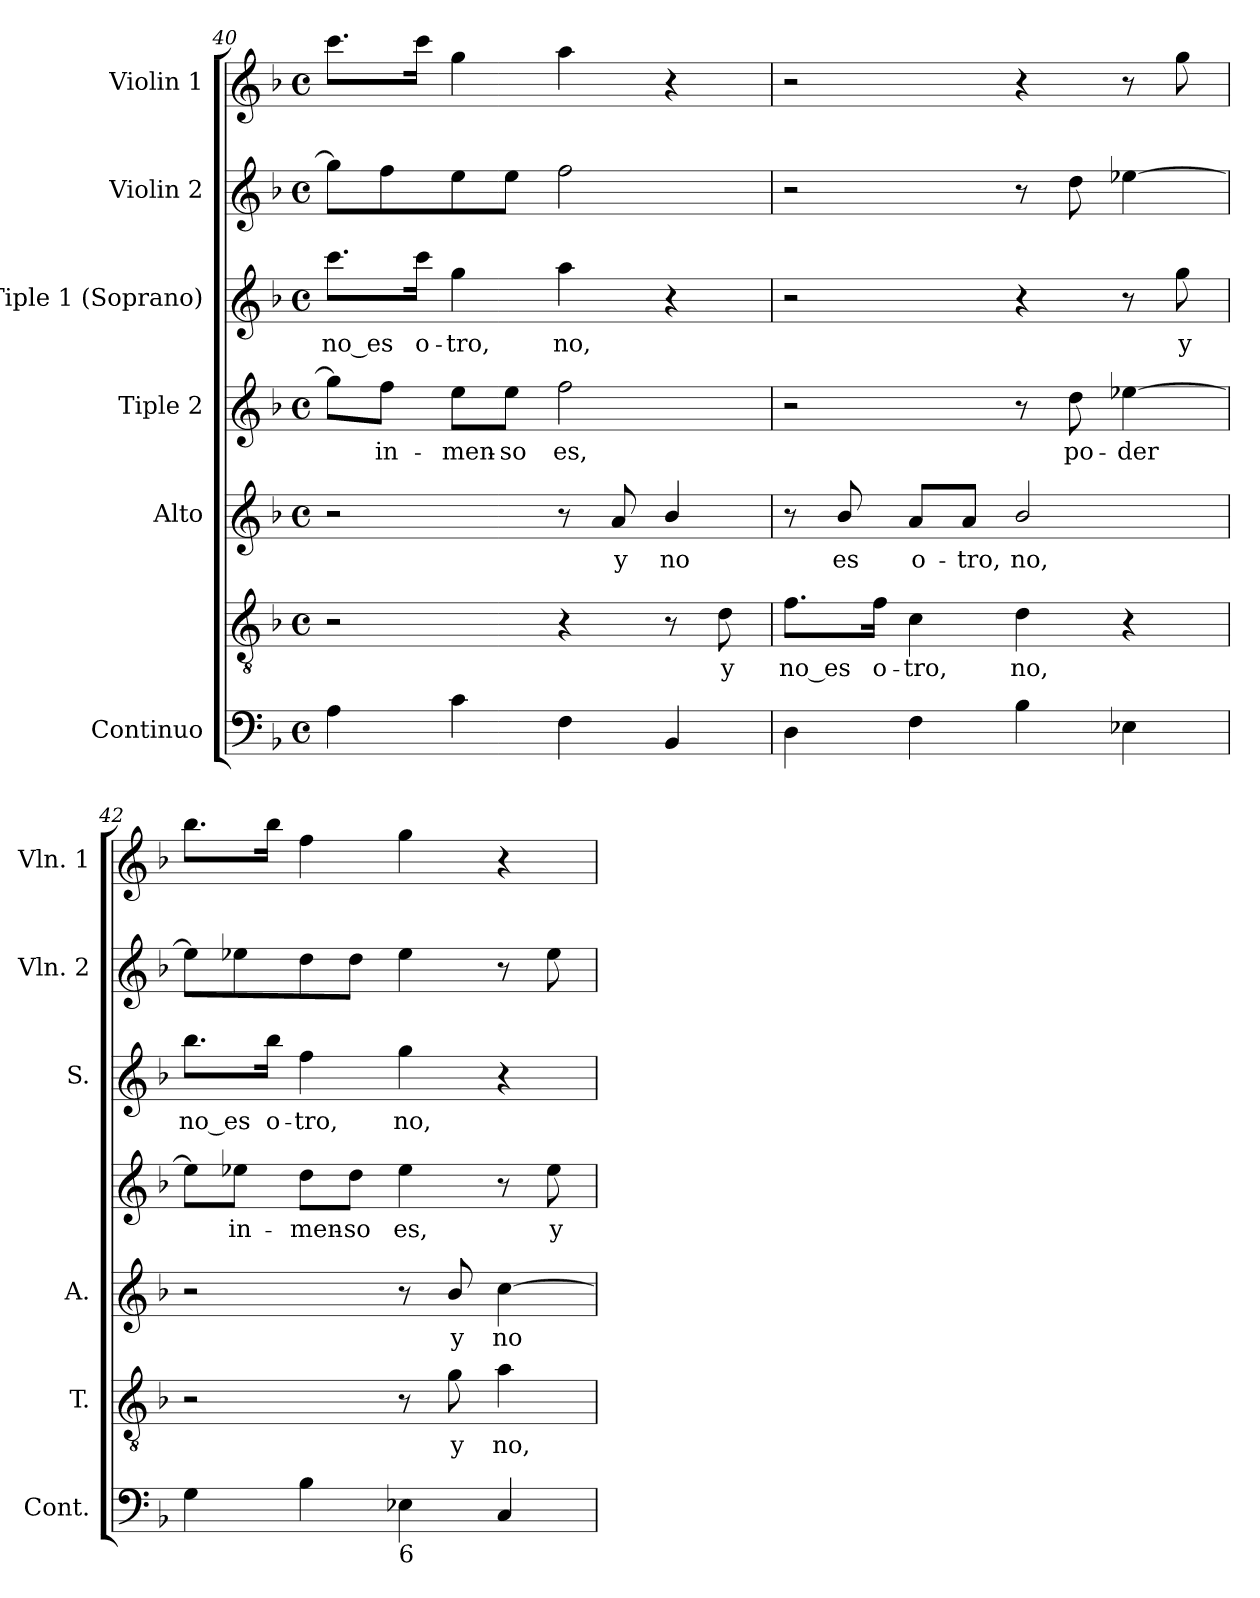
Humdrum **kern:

**kern	**kern	**text	**kern	**text	**kern	**text	**kern	**text	**kern	**kern
*part7	*part6	*part6	*part5	*part5	*part4	*part4	*part3	*part3	*part2	*part1
*staff7	*staff6	*staff6	*staff5	*staff5	*staff4	*staff4	*staff3	*staff3	*staff2	*staff1
*I"Continuo	*I""Tenor" or Alto	*	*I"Alto	*	*I"Tiple 2	*	*I"Tiple 1 (Soprano)	*	*I"Violin 2	*I"Violin 1
*I'Cont.	*I'T.	*	*I'A.	*	*	*	*I'S.	*	*I'Vln. 2	*I'Vln. 1
*clefF4	*clefGv2	*	*clefG2	*	*clefG2	*	*clefG2	*	*clefG2	*clefG2
*	*ITrd7c12	*	*	*	*	*	*	*	*	*
*k[b-]	*k[b-]	*	*k[b-]	*	*k[b-]	*	*k[b-]	*	*k[b-]	*k[b-]
*F:	*F:	*	*F:	*	*F:	*	*F:	*	*F:	*F:
*M4/4	*M4/4	*	*M4/4	*	*M4/4	*	*M4/4	*	*M4/4	*M4/4
*met(c)	*met(c)	*	*met(c)	*	*met(c)	*	*met(c)	*	*met(c)	*met(c)
=40	=40	=40	=40	=40	=40	=40	=40	=40	=40	=40
!	!	!	!	!	!	!	!	!LO:LY:b:color=#000000	!	!
4Ai\	2r	.	2r	.	8ggi\L]	.	8.ccci\L	no_es	8ggi\L]	8.ccci\L
!	!	!	!	!	!	!LO:LY:b:color=#000000	!	!	!	!
.	.	.	.	.	8ffi\J	in-	.	.	8ffi\	.
!	!	!	!	!	!	!	!	!LO:LY:b:color=#000000	!	!
.	.	.	.	.	.	.	16ccci\Jk	o-	.	16ccci\Jk
!	!	!	!	!	!	!LO:LY:b:color=#000000	!	!	!	!
!	!	!	!	!	!	!	!	!LO:LY:b:color=#000000	!	!
4ci\	.	.	.	.	8eei\L	-men-	4ggi\	-tro,	8eei\	4ggi\
!	!	!	!	!	!	!LO:LY:b:color=#000000	!	!	!	!
.	.	.	.	.	8eei\J	-so	.	.	8eei\J	.
!	!	!	!	!	!	!LO:LY:b:color=#000000	!	!	!	!
!	!	!	!	!	!	!	!	!LO:LY:b:color=#000000	!	!
4Fi\	4r	.	8r	.	2ffi\	es,	4aai\	no,	2ffi\	4aai\
!	!	!	!	!LO:LY:b:color=#000000	!	!	!	!	!	!
.	.	.	8ai/	y	.	.	.	.	.	.
!	!	!	!	!LO:LY:b:color=#000000	!	!	!	!	!	!
4BB-i/	8r	.	4b-i/	no	.	.	4r	.	.	4r
!	!	!LO:LY:b:color=#000000	!	!	!	!	!	!	!	!
.	8Di\	y	.	.	.	.	.	.	.	.
!!LO:PB:g=z
=41	=41	=41	=41	=41	=41	=41	=41	=41	=41	=41
!	!	!LO:LY:b:color=#000000	!	!	!	!	!	!	!	!
4Di\	8.Fi\L	no_es	8r	.	2r	.	2r	.	2r	2r
!	!	!	!	!LO:LY:b:color=#000000	!	!	!	!	!	!
.	.	.	8b-i/	es	.	.	.	.	.	.
!	!	!LO:LY:b:color=#000000	!	!	!	!	!	!	!	!
.	16Fi\Jk	o-	.	.	.	.	.	.	.	.
!	!	!LO:LY:b:color=#000000	!	!	!	!	!	!	!	!
!	!	!	!	!LO:LY:b:color=#000000	!	!	!	!	!	!
4Fi\	4Ci\	-tro,	8ai/L	o-	.	.	.	.	.	.
!	!	!	!	!LO:LY:b:color=#000000	!	!	!	!	!	!
.	.	.	8ai/J	-tro,	.	.	.	.	.	.
!	!	!LO:LY:b:color=#000000	!	!	!	!	!	!	!	!
!	!	!	!	!LO:LY:b:color=#000000	!	!	!	!	!	!
4B-i\	4Di\	no,	2b-i/	no,	8r	.	4r	.	8r	4r
!	!	!	!	!	!	!LO:LY:b:color=#000000	!	!	!	!
.	.	.	.	.	8ddi\	po-	.	.	8ddi\	.
!	!	!	!	!	!	!LO:LY:b:color=#000000	!	!	!	!
4E-Xi\	4r	.	.	.	[4ee-Xi\	-der	8r	.	[4ee-Xi\	8r
!	!	!	!	!	!	!	!	!LO:LY:b:color=#000000	!	!
.	.	.	.	.	.	.	8ggi\	y	.	8ggi\
=42	=42	=42	=42	=42	=42	=42	=42	=42	=42	=42
!	!	!	!	!	!	!	!	!LO:LY:b:color=#000000	!	!
4Gi\	2r	.	2r	.	8ee-i\L]	.	8.bb-i\L	no_es	8ee-i\L]	8.bb-i\L
!	!	!	!	!	!	!LO:LY:b:color=#000000	!	!	!	!
.	.	.	.	.	8ee-Xi\J	in-	.	.	8ee-Xi\	.
!	!	!	!	!	!	!	!	!LO:LY:b:color=#000000	!	!
.	.	.	.	.	.	.	16bb-i\Jk	o-	.	16bb-i\Jk
!	!	!	!	!	!	!LO:LY:b:color=#000000	!	!	!	!
!	!	!	!	!	!	!	!	!LO:LY:b:color=#000000	!	!
4B-i\	.	.	.	.	8ddi\L	-men-	4ffi\	-tro,	8ddi\	4ffi\
!	!	!	!	!	!	!LO:LY:b:color=#000000	!	!	!	!
.	.	.	.	.	8ddi\J	-so	.	.	8ddi\J	.
!	!	!	!	!	!	!LO:LY:b:color=#000000	!	!	!	!
!LO:TX:b:t=6	!	!	!	!	!	!	!	!	!	!
!	!	!	!	!	!	!	!	!LO:LY:b:color=#000000	!	!
4E-Xi\	8r	.	8r	.	4ee-i\	es,	4ggi\	no,	4ee-i\	4ggi\
!	!	!LO:LY:b:color=#000000	!	!	!	!	!	!	!	!
!	!	!	!	!LO:LY:b:color=#000000	!	!	!	!	!	!
.	8Gi\	y	8b-i/	y	.	.	.	.	.	.
!	!	!LO:LY:b:color=#000000	!	!	!	!	!	!	!	!
!	!	!	!	!LO:LY:b:color=#000000	!	!	!	!	!	!
4Ci/	4Ai\	no,	[4cci\	no	8r	.	4r	.	8r	4r
!	!	!	!	!	!	!LO:LY:b:color=#000000	!	!	!	!
.	.	.	.	.	8ee-i\	y	.	.	8ee-i\	.
=	=	=	=	=	=	=	=	=	=	=
*-	*-	*-	*-	*-	*-	*-	*-	*-	*-	*-
